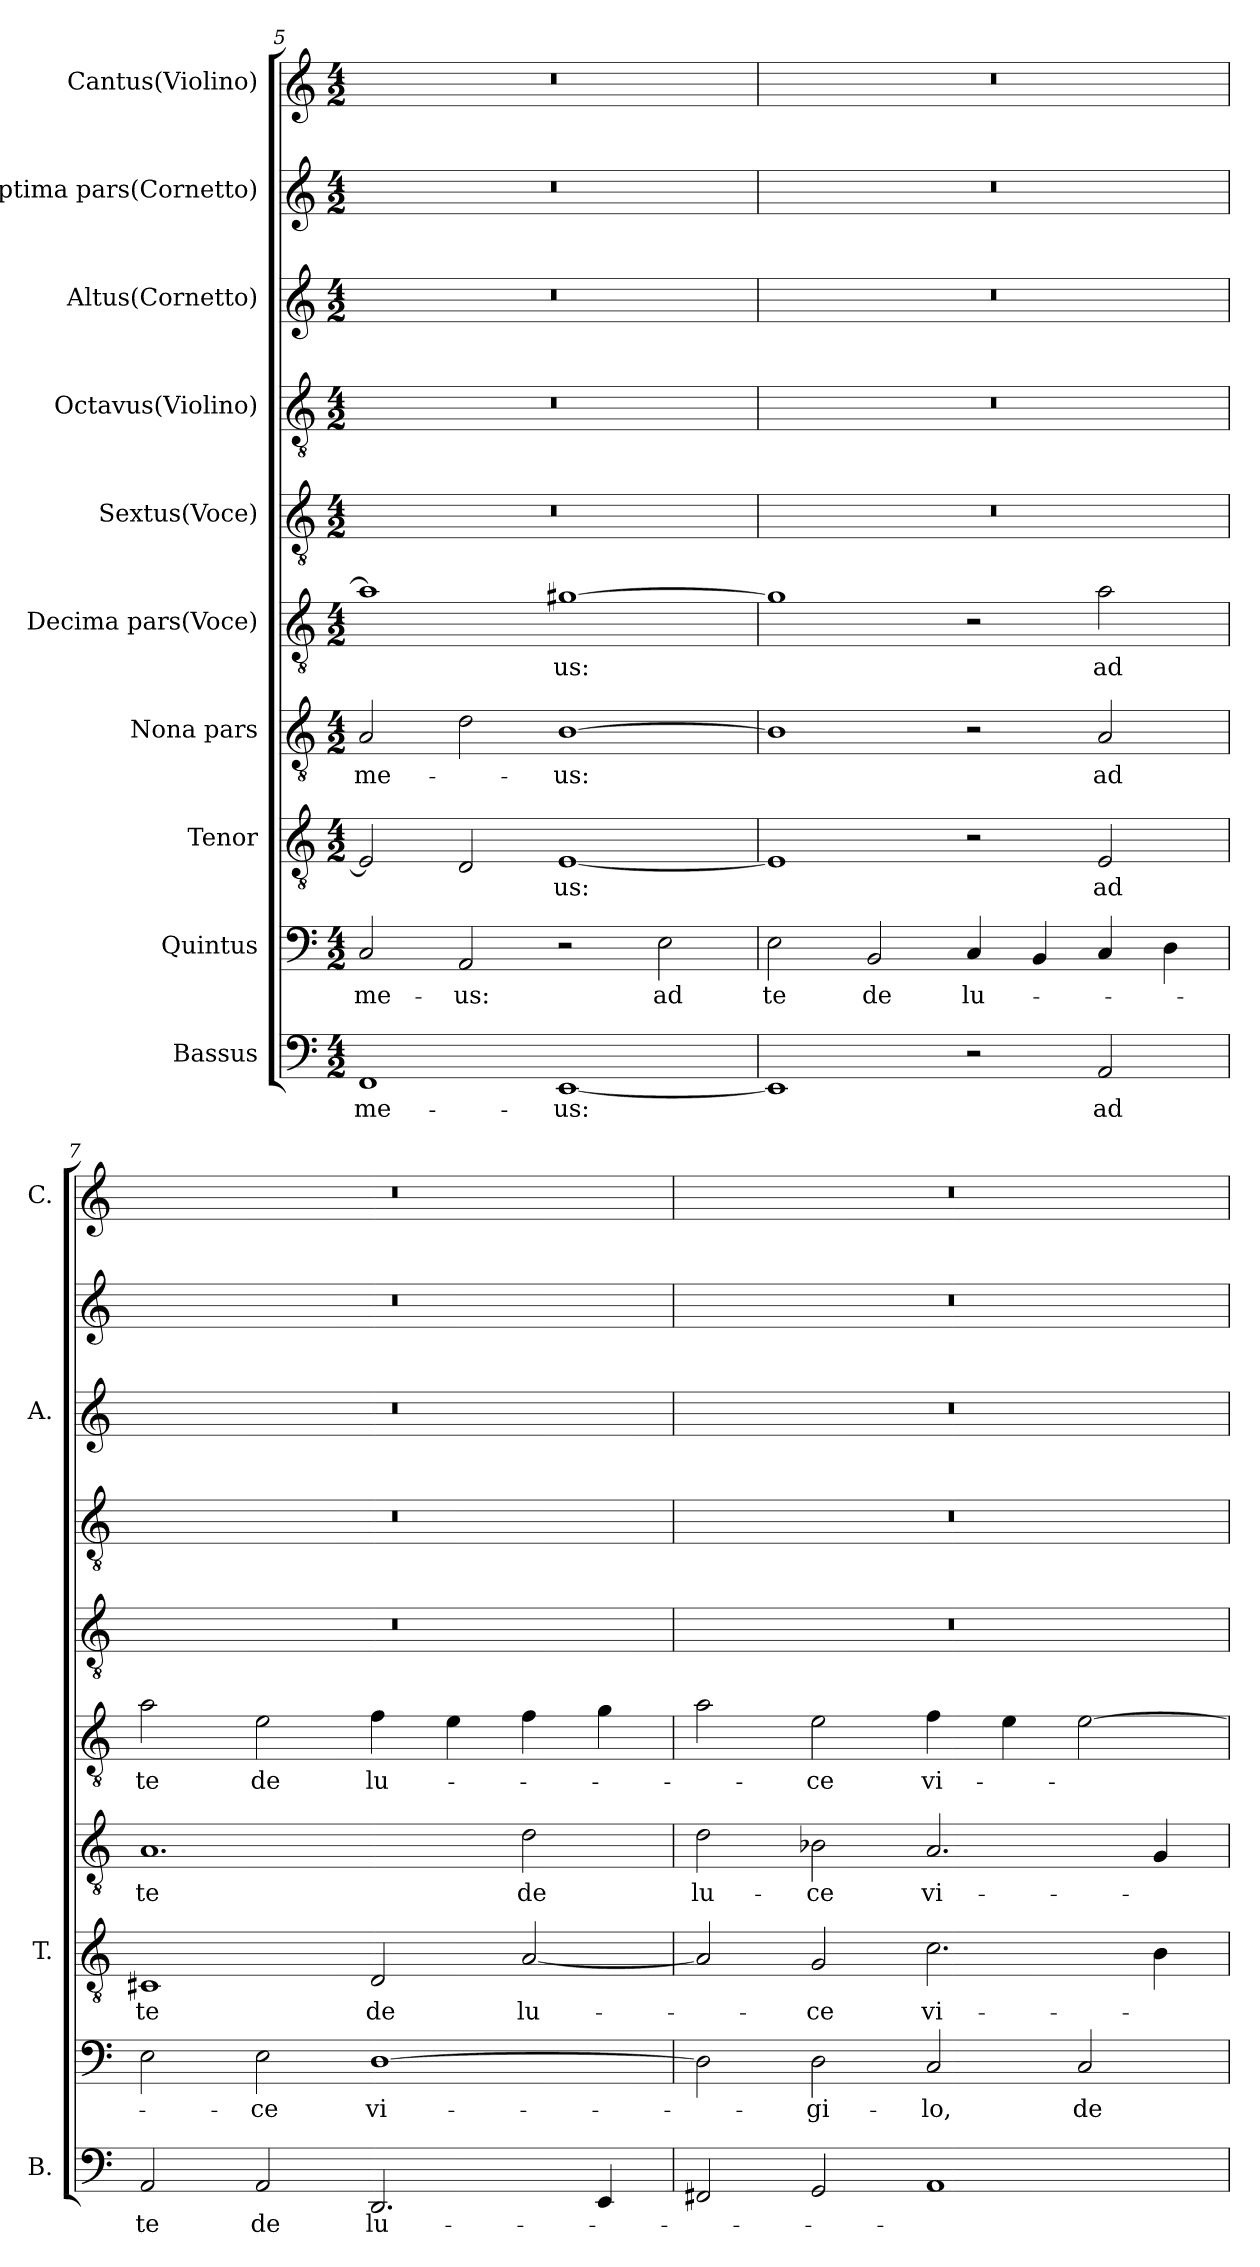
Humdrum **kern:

**kern	**text	**kern	**text	**kern	**text	**kern	**text	**kern	**text	**kern	**kern	**kern	**kern	**kern
*part10	*part10	*part9	*part9	*part8	*part8	*part7	*part7	*part6	*part6	*part5	*part4	*part3	*part2	*part1
*staff10	*staff10	*staff9	*staff9	*staff8	*staff8	*staff7	*staff7	*staff6	*staff6	*staff5	*staff4	*staff3	*staff2	*staff1
*I"Bassus	*	*I"Quintus	*	*I"Tenor	*	*I"Nona pars	*	*I"Decima pars(Voce)	*	*I"Sextus(Voce)	*I"Octavus(Violino)	*I"Altus(Cornetto)	*I"Septima pars(Cornetto)	*I"Cantus(Violino)
*I'B.	*	*	*	*I'T.	*	*	*	*	*	*	*	*I'A.	*	*I'C.
*clefF4	*	*clefF4	*	*clefGv2	*	*clefGv2	*	*clefGv2	*	*clefGv2	*clefGv2	*clefG2	*clefG2	*clefG2
*	*	*	*	*ITrd7c12	*	*ITrd7c12	*	*ITrd7c12	*	*ITrd7c12	*ITrd7c12	*	*	*
*k[]	*	*k[]	*	*k[]	*	*k[]	*	*k[]	*	*k[]	*k[]	*k[]	*k[]	*k[]
*a:	*	*a:	*	*a:	*	*a:	*	*a:	*	*a:	*a:	*a:	*a:	*a:
*M4/2	*	*M4/2	*	*M4/2	*	*M4/2	*	*M4/2	*	*M4/2	*M4/2	*M4/2	*M4/2	*M4/2
=5	=5	=5	=5	=5	=5	=5	=5	=5	=5	=5	=5	=5	=5	=5
!	!LO:LY:b	!	!LO:LY:b	!	!	!	!LO:LY:b	!	!	!LO:N:vis=1	!LO:N:vis=1	!LO:N:vis=1	!LO:N:vis=1	!LO:N:vis=1
1FF	me-	2C/	me-	2EE/]	.	2AA/	me-	1A]	.	0r	0r	0r	0r	0r
!	!	!	!LO:LY:b	!	!	!	!	!	!	!	!	!	!	!
.	.	2AA/	-us:	2DD/	.	2D\	.	.	.	.	.	.	.	.
!	!LO:LY:b	!	!	!	!LO:LY:b	!	!LO:LY:b	!	!LO:LY:b	!	!	!	!	!
[<1EE	-us:	2r	.	[<1EE	-us:	[>1BB	-us:	[>1G#X	-us:	.	.	.	.	.
!	!	!	!LO:LY:b	!	!	!	!	!	!	!	!	!	!	!
.	.	2E\	ad	.	.	.	.	.	.	.	.	.	.	.
!!LO:PB:g=z
=6	=6	=6	=6	=6	=6	=6	=6	=6	=6	=6	=6	=6	=6	=6
!	!	!	!LO:LY:b	!	!	!	!	!	!	!LO:N:vis=1	!LO:N:vis=1	!LO:N:vis=1	!LO:N:vis=1	!LO:N:vis=1
1EE]	.	2E\	te	1EE]	.	1BB]	.	1G#]	.	0r	0r	0r	0r	0r
!	!	!	!LO:LY:b	!	!	!	!	!	!	!	!	!	!	!
.	.	2BB/	de	.	.	.	.	.	.	.	.	.	.	.
!	!	!	!LO:LY:b	!	!	!	!	!	!	!	!	!	!	!
2r	.	4C/	lu-	2r	.	2r	.	2r	.	.	.	.	.	.
.	.	4BB/	.	.	.	.	.	.	.	.	.	.	.	.
!	!LO:LY:b	!	!	!	!LO:LY:b	!	!LO:LY:b	!	!LO:LY:b	!	!	!	!	!
2AA/	ad	4C/	.	2EE/	ad	2AA/	ad	2A\	ad	.	.	.	.	.
.	.	4D\	.	.	.	.	.	.	.	.	.	.	.	.
=7	=7	=7	=7	=7	=7	=7	=7	=7	=7	=7	=7	=7	=7	=7
!	!LO:LY:b	!	!	!	!LO:LY:b	!	!LO:LY:b	!	!LO:LY:b	!LO:N:vis=1	!LO:N:vis=1	!LO:N:vis=1	!LO:N:vis=1	!LO:N:vis=1
2AA/	te	2E\	.	1CC#X	te	1.AA	te	2A\	te	0r	0r	0r	0r	0r
!	!LO:LY:b	!	!LO:LY:b	!	!	!	!	!	!LO:LY:b	!	!	!	!	!
2AA/	de	2E\	-ce	.	.	.	.	2E\	de	.	.	.	.	.
!	!LO:LY:b	!	!LO:LY:b	!	!LO:LY:b	!	!	!	!LO:LY:b	!	!	!	!	!
2.DD/	lu-	[>1D	vi-	2DD/	de	.	.	4F\	lu-	.	.	.	.	.
.	.	.	.	.	.	.	.	4E\	.	.	.	.	.	.
!	!	!	!	!	!LO:LY:b	!	!LO:LY:b	!	!	!	!	!	!	!
.	.	.	.	[<2AA/	lu-	2D\	de	4F\	.	.	.	.	.	.
4EE/	.	.	.	.	.	.	.	4G\	.	.	.	.	.	.
=8	=8	=8	=8	=8	=8	=8	=8	=8	=8	=8	=8	=8	=8	=8
!	!	!	!	!	!	!	!LO:LY:b	!	!	!LO:N:vis=1	!LO:N:vis=1	!LO:N:vis=1	!LO:N:vis=1	!LO:N:vis=1
2FF#X/	.	2D\]	.	2AA/]	.	2D\	lu-	2A\	.	0r	0r	0r	0r	0r
!	!	!	!LO:LY:b	!	!LO:LY:b	!	!LO:LY:b	!	!LO:LY:b	!	!	!	!	!
2GG/	.	2D\	-gi-	2GG/	-ce	2BB-X\	-ce	2E\	-ce	.	.	.	.	.
!	!	!	!LO:LY:b	!	!LO:LY:b	!	!LO:LY:b	!	!LO:LY:b	!	!	!	!	!
1AA	.	2C/	-lo,	2.C\	vi-	2.AA/	vi-	4F\	vi-	.	.	.	.	.
.	.	.	.	.	.	.	.	4E\	.	.	.	.	.	.
!	!	!	!LO:LY:b	!	!	!	!	!	!	!	!	!	!	!
.	.	2C/	de	.	.	.	.	[>2E\	.	.	.	.	.	.
.	.	.	.	4BB\	.	4GG/	.	.	.	.	.	.	.	.
=	=	=	=	=	=	=	=	=	=	=	=	=	=	=
*-	*-	*-	*-	*-	*-	*-	*-	*-	*-	*-	*-	*-	*-	*-
